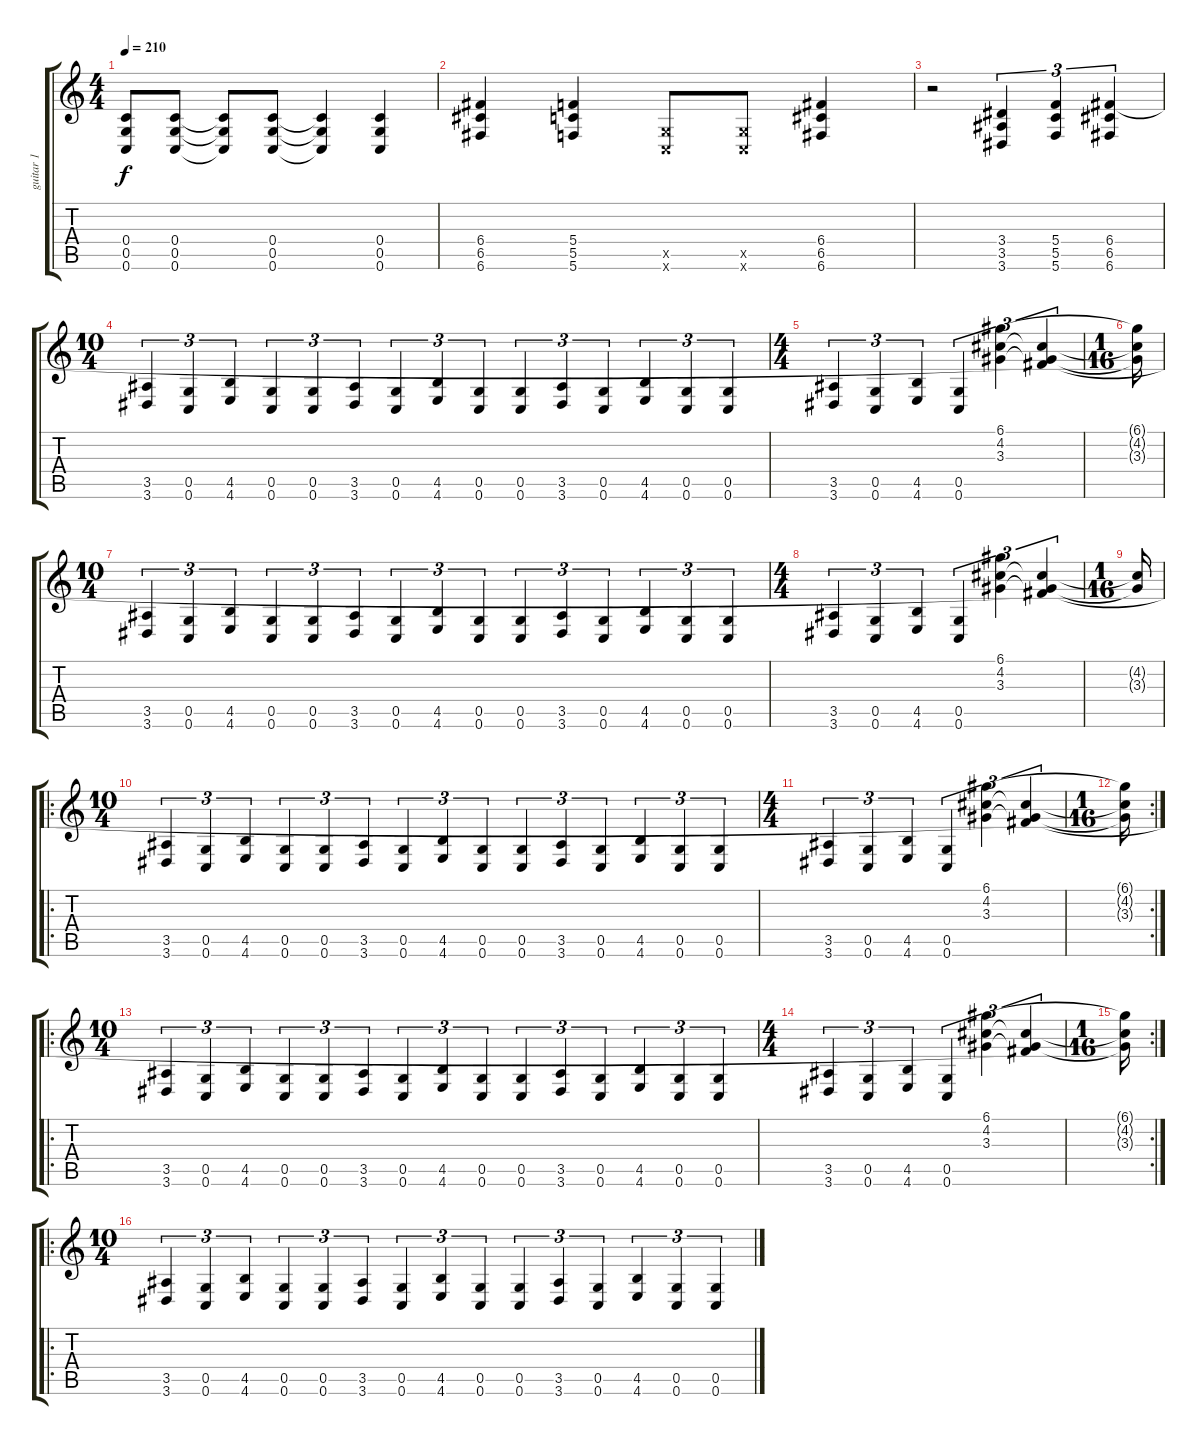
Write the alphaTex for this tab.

\track ("guitar 1" "guitar 1") {instrument overdrivenguitar}
\staff {score tabs}
\tuning (D4 A3 F3 C3 G2 C2) {hide}
\ts (4 4)
\tempo 210
\clef g2
\ks c
(0.4 0.5 0.6).8{dy f} (0.4 0.5 0.6).8 (0.4{t} 0.5{t} 0.6{t}).8 (0.4 0.5 0.6).8 (0.4{t} 0.5{t} 0.6{t}).4 (0.4 0.5 0.6).4 |
(6.4 6.5 6.6).4 (5.4 5.5 5.6).4 (0.5{x} 0.6{x}).8 (0.5{x} 0.6{x}).8 (6.4 6.5 6.6).4 |
r.2 (3.4 3.5 3.6).4{tu (3 2)} (5.4 5.5 5.6).4{tu (3 2)} (6.4 6.5 6.6).4{tu (3 2)} |
\ts (10 4)
(3.5 3.6).4{tu (3 2)} (0.5 0.6).4{tu (3 2)} (4.5 4.6).4{tu (3 2)} (0.5 0.6).4{tu (3 2)} (0.5 0.6).4{tu (3 2)} (3.5 3.6).4{tu (3 2)} (0.5 0.6).4{tu (3 2)} (4.5 4.6).4{tu (3 2)} (0.5 0.6).4{tu (3 2)} (0.5 0.6).4{tu (3 2)} (3.5 3.6).4{tu (3 2)} (0.5 0.6).4{tu (3 2)} (4.5 4.6).4{tu (3 2)} (0.5 0.6).4{tu (3 2)} (0.5 0.6).4{tu (3 2)} |
\ts (4 4)
(3.5 3.6).4{tu (3 2)} (0.5 0.6).4{tu (3 2)} (4.5 4.6).4{tu (3 2)} (0.5 0.6).4{tu (3 2)} (6.1 4.2 3.3).4{tu (3 2)} (4.2{t} 3.3{t} 6.4{t}).4{tu (3 2)} |
\ts (1 16)
(6.1{t} 4.2{t} 3.3{t}).16 |
\ts (10 4)
(3.5 3.6).4{tu (3 2)} (0.5 0.6).4{tu (3 2)} (4.5 4.6).4{tu (3 2)} (0.5 0.6).4{tu (3 2)} (0.5 0.6).4{tu (3 2)} (3.5 3.6).4{tu (3 2)} (0.5 0.6).4{tu (3 2)} (4.5 4.6).4{tu (3 2)} (0.5 0.6).4{tu (3 2)} (0.5 0.6).4{tu (3 2)} (3.5 3.6).4{tu (3 2)} (0.5 0.6).4{tu (3 2)} (4.5 4.6).4{tu (3 2)} (0.5 0.6).4{tu (3 2)} (0.5 0.6).4{tu (3 2)} |
\ts (4 4)
(3.5 3.6).4{tu (3 2)} (0.5 0.6).4{tu (3 2)} (4.5 4.6).4{tu (3 2)} (0.5 0.6).4{tu (3 2)} (6.1 4.2 3.3).4{tu (3 2)} (4.2{t} 3.3{t} 6.4{t}).4{tu (3 2)} |
\ts (1 16)
(4.2{t} 3.3{t}).16 |
\ro
\ts (10 4)
(3.5 3.6).4{tu (3 2)} (0.5 0.6).4{tu (3 2)} (4.5 4.6).4{tu (3 2)} (0.5 0.6).4{tu (3 2)} (0.5 0.6).4{tu (3 2)} (3.5 3.6).4{tu (3 2)} (0.5 0.6).4{tu (3 2)} (4.5 4.6).4{tu (3 2)} (0.5 0.6).4{tu (3 2)} (0.5 0.6).4{tu (3 2)} (3.5 3.6).4{tu (3 2)} (0.5 0.6).4{tu (3 2)} (4.5 4.6).4{tu (3 2)} (0.5 0.6).4{tu (3 2)} (0.5 0.6).4{tu (3 2)} |
\ts (4 4)
(3.5 3.6).4{tu (3 2)} (0.5 0.6).4{tu (3 2)} (4.5 4.6).4{tu (3 2)} (0.5 0.6).4{tu (3 2)} (6.1 4.2 3.3).4{tu (3 2)} (4.2{t} 3.3{t} 6.4{t}).4{tu (3 2)} |
\rc 2
\ts (1 16)
(6.1{t} 4.2{t} 3.3{t}).16 |
\ro
\ts (10 4)
(3.5 3.6).4{tu (3 2)} (0.5 0.6).4{tu (3 2)} (4.5 4.6).4{tu (3 2)} (0.5 0.6).4{tu (3 2)} (0.5 0.6).4{tu (3 2)} (3.5 3.6).4{tu (3 2)} (0.5 0.6).4{tu (3 2)} (4.5 4.6).4{tu (3 2)} (0.5 0.6).4{tu (3 2)} (0.5 0.6).4{tu (3 2)} (3.5 3.6).4{tu (3 2)} (0.5 0.6).4{tu (3 2)} (4.5 4.6).4{tu (3 2)} (0.5 0.6).4{tu (3 2)} (0.5 0.6).4{tu (3 2)} |
\ts (4 4)
(3.5 3.6).4{tu (3 2)} (0.5 0.6).4{tu (3 2)} (4.5 4.6).4{tu (3 2)} (0.5 0.6).4{tu (3 2)} (6.1 4.2 3.3).4{tu (3 2)} (4.2{t} 3.3{t} 6.4{t}).4{tu (3 2)} |
\rc 2
\ts (1 16)
(6.1{t} 4.2{t} 3.3{t}).16 |
\ro
\ts (10 4)
(3.5 3.6).4{tu (3 2)} (0.5 0.6).4{tu (3 2)} (4.5 4.6).4{tu (3 2)} (0.5 0.6).4{tu (3 2)} (0.5 0.6).4{tu (3 2)} (3.5 3.6).4{tu (3 2)} (0.5 0.6).4{tu (3 2)} (4.5 4.6).4{tu (3 2)} (0.5 0.6).4{tu (3 2)} (0.5 0.6).4{tu (3 2)} (3.5 3.6).4{tu (3 2)} (0.5 0.6).4{tu (3 2)} (4.5 4.6).4{tu (3 2)} (0.5 0.6).4{tu (3 2)} (0.5 0.6).4{tu (3 2)}
